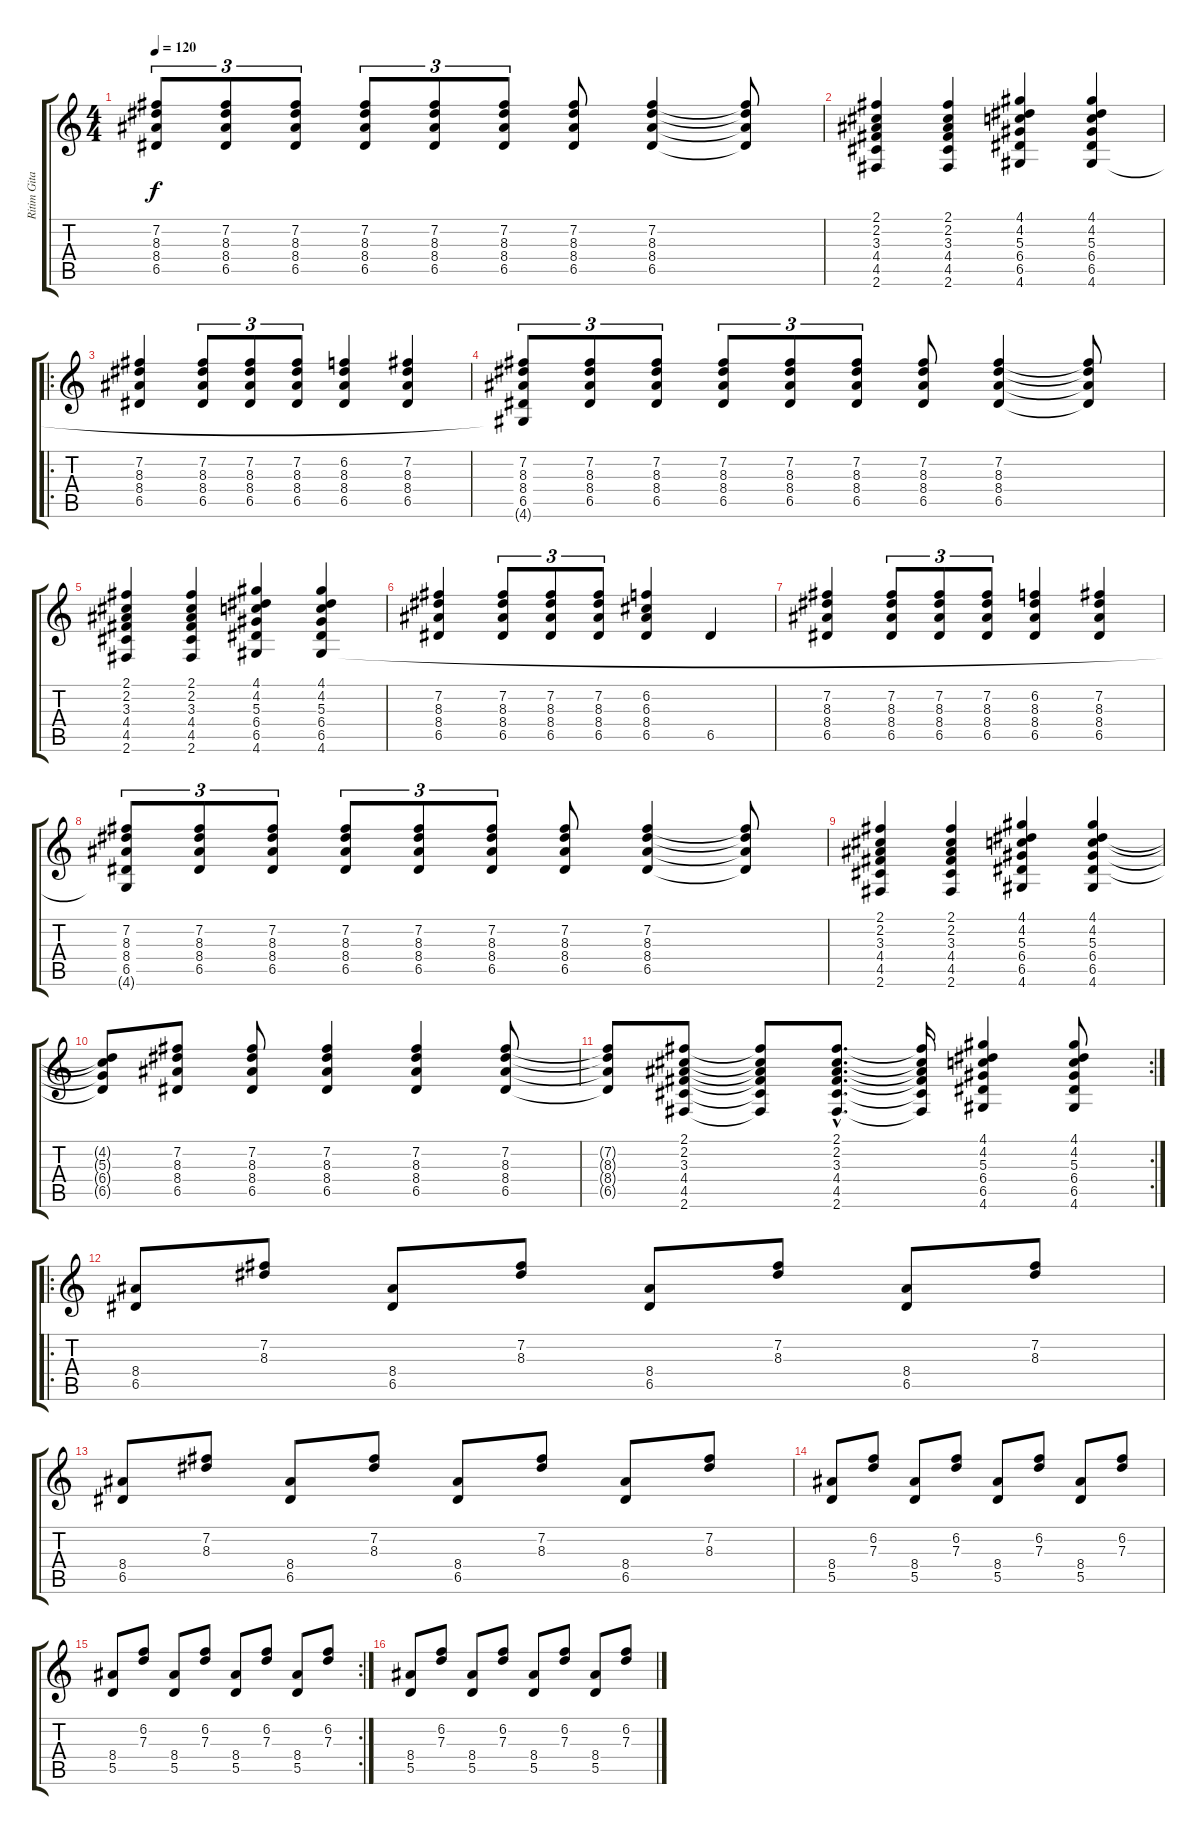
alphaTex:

\track ("Ritim Gitar" "Ritim Gita") {instrument acousticguitarnylon}
\staff {score tabs}
\tuning (E4 B3 G3 D3 A2 E2) {hide}
\ts (4 4)
\tempo 120
\clef g2
\ks c
(7.2 8.3 8.4 6.5).8{tu (3 2) dy f} (7.2 8.3 8.4 6.5).8{tu (3 2)} (7.2 8.3 8.4 6.5).8{tu (3 2)} (7.2 8.3 8.4 6.5).8{tu (3 2)} (7.2 8.3 8.4 6.5).8{tu (3 2)} (7.2 8.3 8.4 6.5).8{tu (3 2)} (7.2 8.3 8.4 6.5).8 (7.2 8.3 8.4 6.5).4 (7.2{t} 8.3{t} 8.4{t} 6.5{t}).8 |
(2.1 2.2 3.3 4.4 4.5 2.6).4 (2.1 2.2 3.3 4.4 4.5 2.6).4 (4.1 4.2 5.3 6.4 6.5 4.6).4 (4.1 4.2 5.3 6.4 6.5 4.6).4 |
\ro
(7.2 8.3 8.4 6.5).4 (7.2 8.3 8.4 6.5).8{tu (3 2)} (7.2 8.3 8.4 6.5).8{tu (3 2)} (7.2 8.3 8.4 6.5).8{tu (3 2)} (6.2 8.3 8.4 6.5).4 (7.2 8.3 8.4 6.5).4 |
(7.2 8.3 8.4 6.5 4.6{t}).8{tu (3 2)} (7.2 8.3 8.4 6.5).8{tu (3 2)} (7.2 8.3 8.4 6.5).8{tu (3 2)} (7.2 8.3 8.4 6.5).8{tu (3 2)} (7.2 8.3 8.4 6.5).8{tu (3 2)} (7.2 8.3 8.4 6.5).8{tu (3 2)} (7.2 8.3 8.4 6.5).8 (7.2 8.3 8.4 6.5).4 (7.2{t} 8.3{t} 8.4{t} 6.5{t}).8 |
(2.1 2.2 3.3 4.4 4.5 2.6).4 (2.1 2.2 3.3 4.4 4.5 2.6).4 (4.1 4.2 5.3 6.4 6.5 4.6).4 (4.1 4.2 5.3 6.4 6.5 4.6).4 |
(7.2 8.3 8.4 6.5).4 (7.2 8.3 8.4 6.5).8{tu (3 2)} (7.2 8.3 8.4 6.5).8{tu (3 2)} (7.2 8.3 8.4 6.5).8{tu (3 2)} (6.2 6.3 8.4 6.5).4 6.5.4 |
(7.2 8.3 8.4 6.5).4 (7.2 8.3 8.4 6.5).8{tu (3 2)} (7.2 8.3 8.4 6.5).8{tu (3 2)} (7.2 8.3 8.4 6.5).8{tu (3 2)} (6.2 8.3 8.4 6.5).4 (7.2 8.3 8.4 6.5).4 |
(7.2 8.3 8.4 6.5 4.6{t}).8{tu (3 2)} (7.2 8.3 8.4 6.5).8{tu (3 2)} (7.2 8.3 8.4 6.5).8{tu (3 2)} (7.2 8.3 8.4 6.5).8{tu (3 2)} (7.2 8.3 8.4 6.5).8{tu (3 2)} (7.2 8.3 8.4 6.5).8{tu (3 2)} (7.2 8.3 8.4 6.5).8 (7.2 8.3 8.4 6.5).4 (7.2{t} 8.3{t} 8.4{t} 6.5{t}).8 |
(2.1 2.2 3.3 4.4 4.5 2.6).4 (2.1 2.2 3.3 4.4 4.5 2.6).4 (4.1 4.2 5.3 6.4 6.5 4.6).4 (4.1 4.2 5.3 6.4 6.5 4.6).4 |
(4.2{t} 5.3{t} 6.4{t} 6.5{t}).8 (7.2 8.3 8.4 6.5).8 (7.2 8.3 8.4 6.5).8 (7.2 8.3 8.4 6.5).4 (7.2 8.3 8.4 6.5).4 (7.2 8.3 8.4 6.5).8 |
\rc 2
(7.2{t} 8.3{t} 8.4{t} 6.5{t}).8 (2.1 2.2 3.3 4.4 4.5 2.6).8 (2.1{t} 2.2{t} 3.3{t} 4.4{t} 4.5{t} 2.6{t}).8 (2.1{hac} 2.2{hac} 3.3{hac} 4.4{hac} 4.5{hac} 2.6{hac}).8{d} (2.1{t} 2.2{t} 3.3{t} 4.4{t} 4.5{t} 2.6{t}).16 (4.1 4.2 5.3 6.4 6.5 4.6).4 (4.1 4.2 5.3 6.4 6.5 4.6).8 |
\ro
(8.4 6.5).8 (7.2 8.3).8 (8.4 6.5).8 (7.2 8.3).8 (8.4 6.5).8 (7.2 8.3).8 (8.4 6.5).8 (7.2 8.3).8 |
(8.4 6.5).8 (7.2 8.3).8 (8.4 6.5).8 (7.2 8.3).8 (8.4 6.5).8 (7.2 8.3).8 (8.4 6.5).8 (7.2 8.3).8 |
(8.4 5.5).8 (6.2 7.3).8 (8.4 5.5).8 (6.2 7.3).8 (8.4 5.5).8 (6.2 7.3).8 (8.4 5.5).8 (6.2 7.3).8 |
\rc 2
(8.4 5.5).8 (6.2 7.3).8 (8.4 5.5).8 (6.2 7.3).8 (8.4 5.5).8 (6.2 7.3).8 (8.4 5.5).8 (6.2 7.3).8 |
(8.4 5.5).8 (6.2 7.3).8 (8.4 5.5).8 (6.2 7.3).8 (8.4 5.5).8 (6.2 7.3).8 (8.4 5.5).8 (6.2 7.3).8
